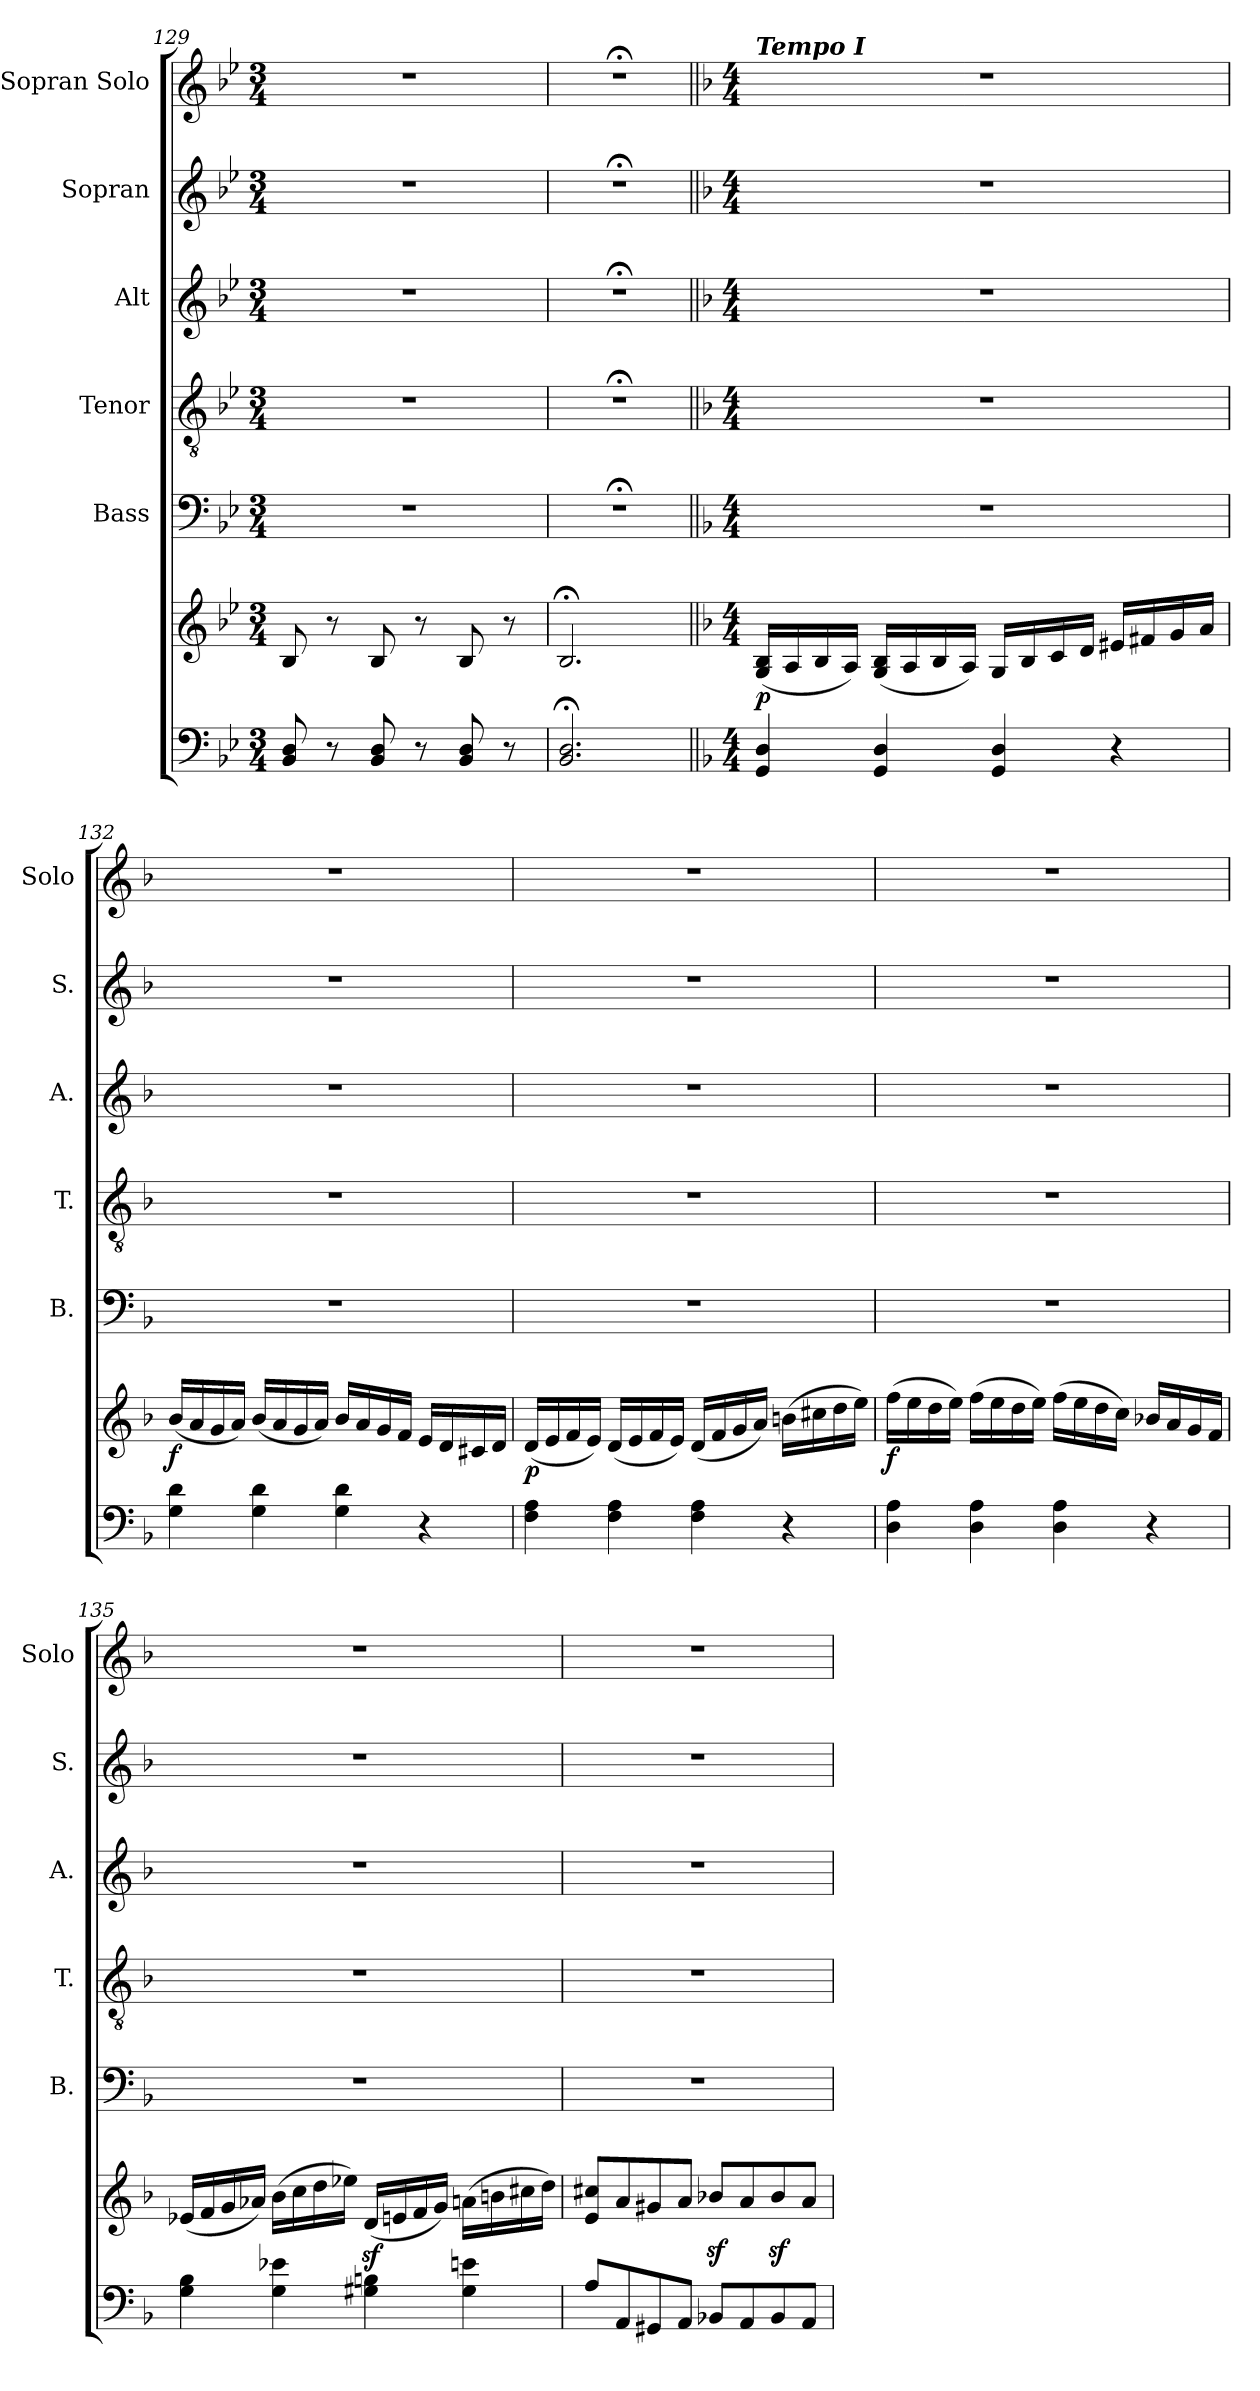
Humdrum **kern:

**kern	**kern	**dynam	**kern	**kern	**kern	**kern	**kern
*part6	*part6	*part6	*part5	*part4	*part3	*part2	*part1
*staff7	*staff6	*staff6/7	*staff5	*staff4	*staff3	*staff2	*staff1
*	*	*	*I"Bass	*I"Tenor	*I"Alt	*I"Sopran	*I"Sopran Solo
*	*	*	*I'B.	*I'T.	*I'A.	*I'S.	*I'Solo
*clefF4	*clefG2	*	*clefF4	*clefGv2	*clefG2	*clefG2	*clefG2
*k[b-e-]	*k[b-e-]	*	*k[b-e-]	*k[b-e-]	*k[b-e-]	*k[b-e-]	*k[b-e-]
*B-:	*B-:	*	*B-:	*B-:	*B-:	*B-:	*B-:
*M3/4	*M3/4	*	*M3/4	*M3/4	*M3/4	*M3/4	*M3/4
=129	=129	=129	=129	=129	=129	=129	=129
8BB-/ 8D/	8B-/	.	2.r	2.r	2.r	2.r	2.r
8r	8r	.	.	.	.	.	.
8BB-/ 8D/	8B-/	.	.	.	.	.	.
8r	8r	.	.	.	.	.	.
8BB-/ 8D/	8B-/	.	.	.	.	.	.
8r	8r	.	.	.	.	.	.
=130	=130	=130	=130	=130	=130	=130	=130
!	!	!	!LO:N:vis=1	!LO:N:vis=1	!LO:N:vis=1	!LO:N:vis=1	!LO:N:vis=1
2.BB-/;< 2.D/;<	2.B-;</	.	2.r;<	2.r;<	2.r;<	2.r;<	2.r;<
=131||	=131||	=131||	=131||	=131||	=131||	=131||	=131||
*k[b-]	*k[b-]	*	*k[b-]	*k[b-]	*k[b-]	*k[b-]	*k[b-]
*F:	*F:	*	*F:	*F:	*F:	*F:	*F:
*M4/4	*M4/4	*	*M4/4	*M4/4	*M4/4	*M4/4	*M4/4
!	!	!	!	!	!	!	!LO:TX:a:Bi:t=Tempo I
!	!	!LO:DY:b	!	!	!	!	!
4GG/ 4D/	(<16G/ 16B-/LL	p	1r	1r	1r	1r	1r
.	16A/	.	.	.	.	.	.
.	16B-/	.	.	.	.	.	.
.	16A/JJ)	.	.	.	.	.	.
4GG/ 4D/	(<16G/ 16B-/LL	.	.	.	.	.	.
.	16A/	.	.	.	.	.	.
.	16B-/	.	.	.	.	.	.
.	16A/JJ)	.	.	.	.	.	.
4GG/ 4D/	16G/LL	.	.	.	.	.	.
.	16B-/	.	.	.	.	.	.
.	16c/	.	.	.	.	.	.
.	16d/JJ	.	.	.	.	.	.
4r	16e#X/LL	.	.	.	.	.	.
.	16f#X/	.	.	.	.	.	.
.	16g/	.	.	.	.	.	.
.	16a/JJ	.	.	.	.	.	.
!!LO:LB:g=z
=132	=132	=132	=132	=132	=132	=132	=132
!	!	!LO:DY:b	!	!	!	!	!
4G\ 4d\	(<16b-/LL	f	1r	1r	1r	1r	1r
.	16a/	.	.	.	.	.	.
.	16g/	.	.	.	.	.	.
.	16a/JJ)	.	.	.	.	.	.
4G\ 4d\	(<16b-/LL	.	.	.	.	.	.
.	16a/	.	.	.	.	.	.
.	16g/	.	.	.	.	.	.
.	16a/JJ)	.	.	.	.	.	.
4G\ 4d\	16b-/LL	.	.	.	.	.	.
.	16a/	.	.	.	.	.	.
.	16g/	.	.	.	.	.	.
.	16f/JJ	.	.	.	.	.	.
4r	16e/LL	.	.	.	.	.	.
.	16d/	.	.	.	.	.	.
.	16c#X/	.	.	.	.	.	.
.	16d/JJ	.	.	.	.	.	.
=133	=133	=133	=133	=133	=133	=133	=133
!	!	!LO:DY:b	!	!	!	!	!
4F\ 4A\	(<16d/LL	p	1r	1r	1r	1r	1r
.	16e/	.	.	.	.	.	.
.	16f/	.	.	.	.	.	.
.	16e/JJ)	.	.	.	.	.	.
4F\ 4A\	(<16d/LL	.	.	.	.	.	.
.	16e/	.	.	.	.	.	.
.	16f/	.	.	.	.	.	.
.	16e/JJ)	.	.	.	.	.	.
4F\ 4A\	(<16d/LL	.	.	.	.	.	.
.	16f/	.	.	.	.	.	.
.	16g/	.	.	.	.	.	.
.	16a/JJ)	.	.	.	.	.	.
4r	(>16bn\LL	.	.	.	.	.	.
.	16cc#X\	.	.	.	.	.	.
.	16dd\	.	.	.	.	.	.
.	16ee\JJ)	.	.	.	.	.	.
=134	=134	=134	=134	=134	=134	=134	=134
!	!	!LO:DY:b	!	!	!	!	!
4D\ 4A\	(>16ff\LL	f	1r	1r	1r	1r	1r
.	16ee\	.	.	.	.	.	.
.	16dd\	.	.	.	.	.	.
.	16ee\JJ)	.	.	.	.	.	.
4D\ 4A\	(>16ff\LL	.	.	.	.	.	.
.	16ee\	.	.	.	.	.	.
.	16dd\	.	.	.	.	.	.
.	16ee\JJ)	.	.	.	.	.	.
4D\ 4A\	(>16ff\LL	.	.	.	.	.	.
.	16ee\	.	.	.	.	.	.
.	16dd\	.	.	.	.	.	.
.	16cc\JJ)	.	.	.	.	.	.
4r	16b-X/LL	.	.	.	.	.	.
.	16a/	.	.	.	.	.	.
.	16g/	.	.	.	.	.	.
.	16f/JJ	.	.	.	.	.	.
!!LO:PB:g=z
=135	=135	=135	=135	=135	=135	=135	=135
4G\ 4B-\	(<16e-X/LL	.	1r	1r	1r	1r	1r
.	16f/	.	.	.	.	.	.
.	16g/	.	.	.	.	.	.
.	16a-X/JJ)	.	.	.	.	.	.
4G\ 4e-X\	(>16b-\LL	.	.	.	.	.	.
.	16cc\	.	.	.	.	.	.
.	16dd\	.	.	.	.	.	.
.	16ee-X\JJ)	.	.	.	.	.	.
4G#X\ 4Bn\	(<16dz</LL	.	.	.	.	.	.
.	16en/	.	.	.	.	.	.
.	16f/	.	.	.	.	.	.
.	16g/JJ)	.	.	.	.	.	.
4G#\ 4en\	(>16an\LL	.	.	.	.	.	.
.	16bn\	.	.	.	.	.	.
.	16cc#X\	.	.	.	.	.	.
.	16dd\JJ)	.	.	.	.	.	.
=136	=136	=136	=136	=136	=136	=136	=136
8A/L	8e/ 8cc#X/L	.	1r	1r	1r	1r	1r
8AA/	8a/	.	.	.	.	.	.
8GG#X/	8g#X/	.	.	.	.	.	.
8AA/J	8a/J	.	.	.	.	.	.
8BB-X/L	8b-Xz</L	.	.	.	.	.	.
8AA/	8a/	.	.	.	.	.	.
8BB-/	8b-z</	.	.	.	.	.	.
8AA/J	8a/J	.	.	.	.	.	.
=	=	=	=	=	=	=	=
*-	*-	*-	*-	*-	*-	*-	*-
